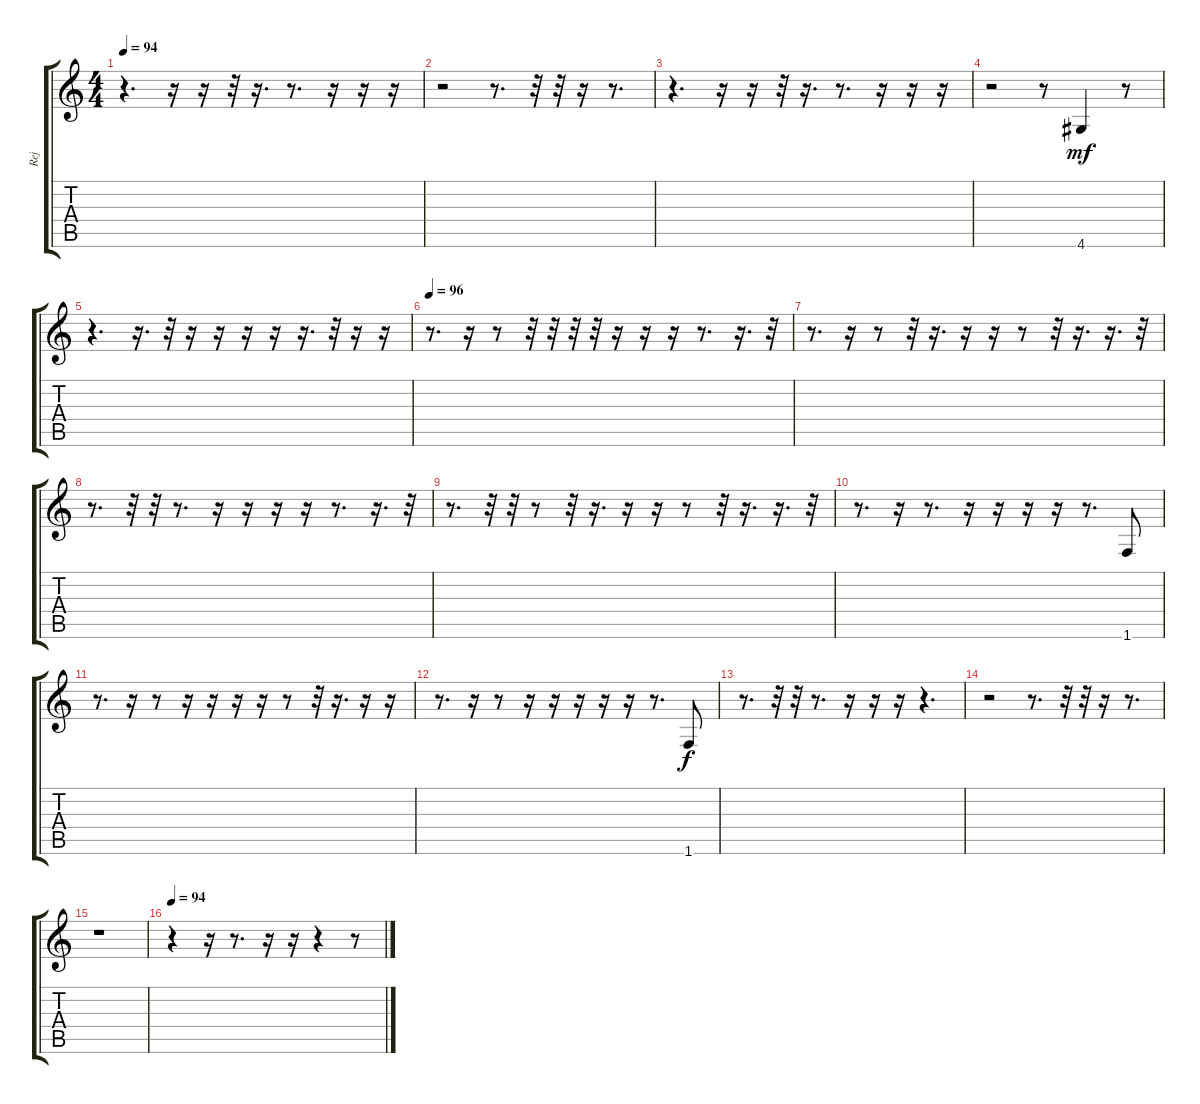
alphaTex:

\track ("Rej" "Rej") {instrument electricbassfinger}
\staff {score tabs}
\tuning (E4 B3 G3 D3 A2 E2) {hide}
\ts (4 4)
\tempo 94
\clef g2
\ks c
r.4{d dy mf} r.16 r.16 r.32 r.16{d} r.8{d} r.16 r.16 r.16 |
r.2 r.8{d} r.32 r.32 r.16 r.8{d} |
r.4{d} r.16 r.16 r.32 r.16{d} r.8{d} r.16 r.16 r.16 |
r.2 r.8 4.6.4 r.8 |
r.4{d} r.16{d} r.32 r.16 r.16 r.16 r.16 r.16{d} r.32 r.16 r.16 |
\tempo 96
r.8{d} r.16 r.8 r.32 r.32 r.32 r.32 r.16 r.16 r.16 r.8{d} r.16{d} r.32 |
r.8{d} r.16 r.8 r.32 r.16{d} r.16 r.16 r.8 r.32 r.16{d} r.16{d} r.32 |
r.8{d} r.32 r.32 r.8{d} r.16 r.16 r.16 r.16 r.8{d} r.16{d} r.32 |
r.8{d} r.32 r.32 r.8 r.32 r.16{d} r.16 r.16 r.8 r.32 r.16{d} r.16{d} r.32 |
r.8{d} r.16 r.8{d} r.16 r.16 r.16 r.16 r.8{d} 1.6.8 |
r.8{d} r.16 r.8 r.16 r.16 r.16 r.16 r.8 r.32 r.16{d} r.16 r.16 |
r.8{d} r.16 r.8 r.16 r.16 r.16 r.16 r.16 r.8{d} 1.6.8{dy f} |
r.8{d} r.32 r.32 r.8{d} r.16 r.16 r.16 r.4{d} |
r.2 r.8{d} r.32 r.32 r.16 r.8{d} |
r.1 |
\tempo 94
r.4 r.16 r.8{d} r.16 r.16 r.4 r.8
